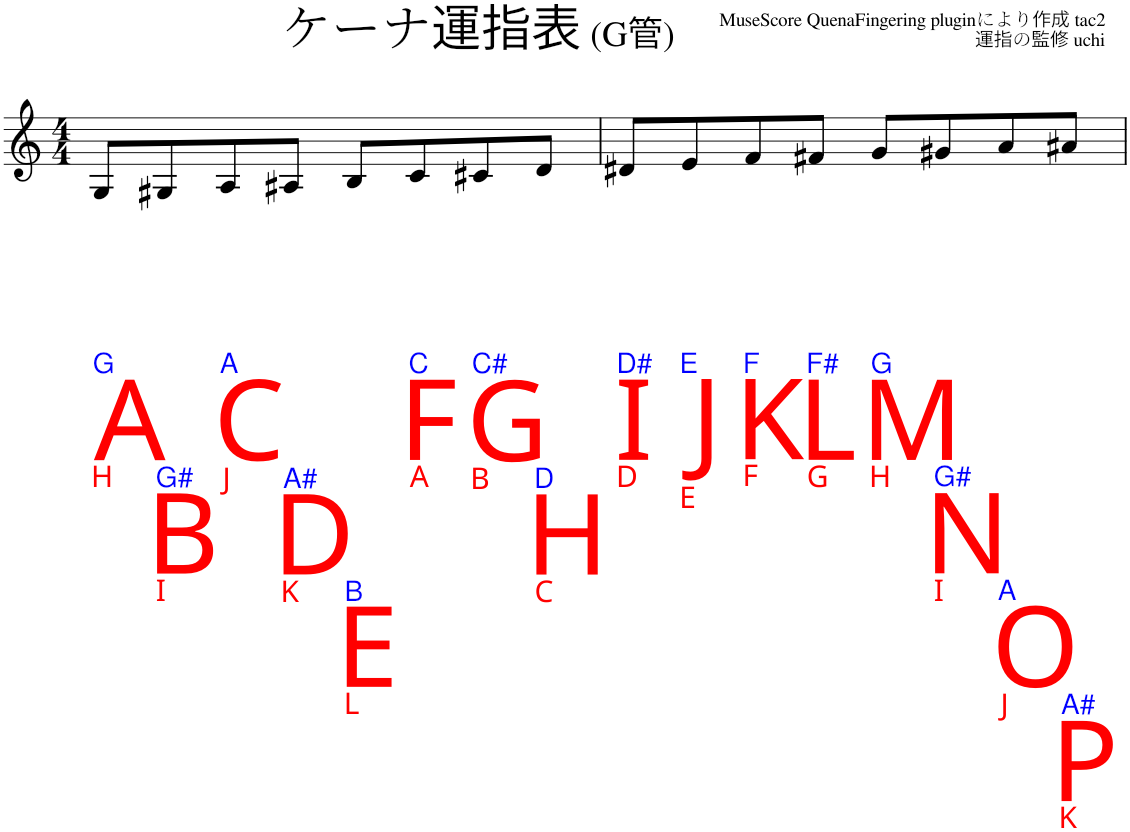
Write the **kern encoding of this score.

**kern
*part1
*staff1
*I"G ケーナ
*clefG2
*ITrd12c21
*k[]
*M4/4
=1
!LO:TX:b:color=#0000FF:t=G
!LO:TX:b:color=#FF0000:t=A
!LO:TX:b:color=#FF0000:t=H
8G/L
!LO:TX:b:color=#0000FF:t=G#
!LO:TX:b:color=#FF0000:t=B
!LO:TX:b:color=#FF0000:t=I
8G#X/
!LO:TX:b:color=#0000FF:t=A
!LO:TX:b:color=#FF0000:t=C
!LO:TX:b:color=#FF0000:t=J
8A/
!LO:TX:b:color=#0000FF:t=A#
!LO:TX:b:color=#FF0000:t=D
!LO:TX:b:color=#FF0000:t=K
8A#X/J
!LO:TX:b:color=#0000FF:t=B
!LO:TX:b:color=#FF0000:t=E
!LO:TX:b:color=#FF0000:t=L
8B/L
!LO:TX:b:color=#0000FF:t=C
!LO:TX:b:color=#FF0000:t=F
!LO:TX:b:color=#FF0000:t=A
8c/
!LO:TX:b:color=#0000FF:t=C#
!LO:TX:b:color=#FF0000:t=G
!LO:TX:b:color=#FF0000:t=B
8c#X/
!LO:TX:b:color=#0000FF:t=D
!LO:TX:b:color=#FF0000:t=H
!LO:TX:b:color=#FF0000:t=C
8d/J
=2
!LO:TX:b:color=#0000FF:t=D#
!LO:TX:b:color=#FF0000:t=I
!LO:TX:b:color=#FF0000:t=D
8d#X/L
!LO:TX:b:color=#0000FF:t=E
!LO:TX:b:color=#FF0000:t=J
!LO:TX:b:color=#FF0000:t=E
8e/
!LO:TX:b:color=#0000FF:t=F
!LO:TX:b:color=#FF0000:t=K
!LO:TX:b:color=#FF0000:t=F
8f/
!LO:TX:b:color=#0000FF:t=F#
!LO:TX:b:color=#FF0000:t=L
!LO:TX:b:color=#FF0000:t=G
8f#X/J
!LO:TX:b:color=#0000FF:t=G
!LO:TX:b:color=#FF0000:t=M
!LO:TX:b:color=#FF0000:t=H
8g/L
!LO:TX:b:color=#0000FF:t=G#
!LO:TX:b:color=#FF0000:t=N
!LO:TX:b:color=#FF0000:t=I
8g#X/
!LO:TX:b:color=#0000FF:t=A
!LO:TX:b:color=#FF0000:t=O
!LO:TX:b:color=#FF0000:t=J
8a/
!LO:TX:b:color=#0000FF:t=A#
!LO:TX:b:color=#FF0000:t=P
!LO:TX:b:color=#FF0000:t=K
8a#X/J
=
*-
